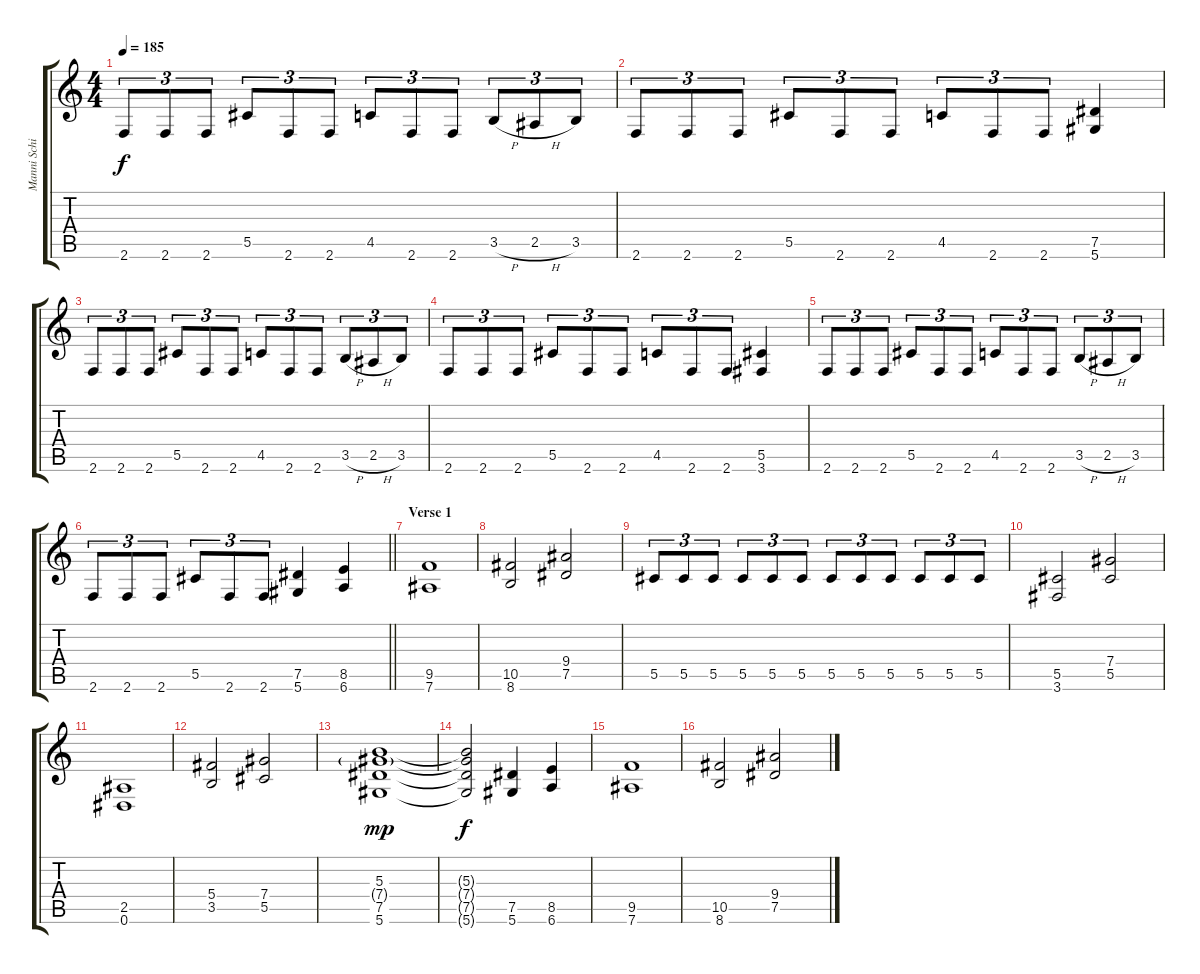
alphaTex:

\track ("Manni Schimidt (lead guitar)" "Manni Schi") {instrument distortionguitar}
\staff {score tabs}
\tuning (Eb4 Bb3 Gb3 Db3 Ab2 Eb2) {hide}
\ts (4 4)
\tempo 185
\clef g2
\ks c
2.6.8{tu (3 2) dy f} 2.6.8{tu (3 2)} 2.6.8{tu (3 2)} 5.5.8{tu (3 2)} 2.6.8{tu (3 2)} 2.6.8{tu (3 2)} 4.5.8{tu (3 2)} 2.6.8{tu (3 2)} 2.6.8{tu (3 2)} 3.5{h}.8{tu (3 2)} 2.5{h}.8{tu (3 2)} 3.5.8{tu (3 2)} |
2.6.8{tu (3 2)} 2.6.8{tu (3 2)} 2.6.8{tu (3 2)} 5.5.8{tu (3 2)} 2.6.8{tu (3 2)} 2.6.8{tu (3 2)} 4.5.8{tu (3 2)} 2.6.8{tu (3 2)} 2.6.8{tu (3 2)} (7.5 5.6).4 |
2.6.8{tu (3 2)} 2.6.8{tu (3 2)} 2.6.8{tu (3 2)} 5.5.8{tu (3 2)} 2.6.8{tu (3 2)} 2.6.8{tu (3 2)} 4.5.8{tu (3 2)} 2.6.8{tu (3 2)} 2.6.8{tu (3 2)} 3.5{h}.8{tu (3 2)} 2.5{h}.8{tu (3 2)} 3.5.8{tu (3 2)} |
2.6.8{tu (3 2)} 2.6.8{tu (3 2)} 2.6.8{tu (3 2)} 5.5.8{tu (3 2)} 2.6.8{tu (3 2)} 2.6.8{tu (3 2)} 4.5.8{tu (3 2)} 2.6.8{tu (3 2)} 2.6.8{tu (3 2)} (5.5 3.6).4 |
2.6.8{tu (3 2)} 2.6.8{tu (3 2)} 2.6.8{tu (3 2)} 5.5.8{tu (3 2)} 2.6.8{tu (3 2)} 2.6.8{tu (3 2)} 4.5.8{tu (3 2)} 2.6.8{tu (3 2)} 2.6.8{tu (3 2)} 3.5{h}.8{tu (3 2)} 2.5{h}.8{tu (3 2)} 3.5.8{tu (3 2)} |
\barLineRight lightlight
2.6.8{tu (3 2)} 2.6.8{tu (3 2)} 2.6.8{tu (3 2)} 5.5.8{tu (3 2)} 2.6.8{tu (3 2)} 2.6.8{tu (3 2)} (7.5 5.6).4 (8.5 6.6).4 |
\section ("" "Verse 1")
(9.5 7.6).1 |
(10.5 8.6).2 (9.4 7.5).2 |
5.5.8{tu (3 2)} 5.5.8{tu (3 2)} 5.5.8{tu (3 2)} 5.5.8{tu (3 2)} 5.5.8{tu (3 2)} 5.5.8{tu (3 2)} 5.5.8{tu (3 2)} 5.5.8{tu (3 2)} 5.5.8{tu (3 2)} 5.5.8{tu (3 2)} 5.5.8{tu (3 2)} 5.5.8{tu (3 2)} |
(5.5 3.6).2 (7.4 5.5).2 |
(2.5 0.6).1 |
(5.4 3.5).2 (7.4 5.5).2 |
(5.3 7.4{g} 7.5 5.6).1{dy mp} |
(5.3{t} 7.4{t} 7.5{t} 5.6{t}).2{dy f} (7.5 5.6).4 (8.5 6.6).4 |
(9.5 7.6).1 |
(10.5 8.6).2 (9.4 7.5).2
